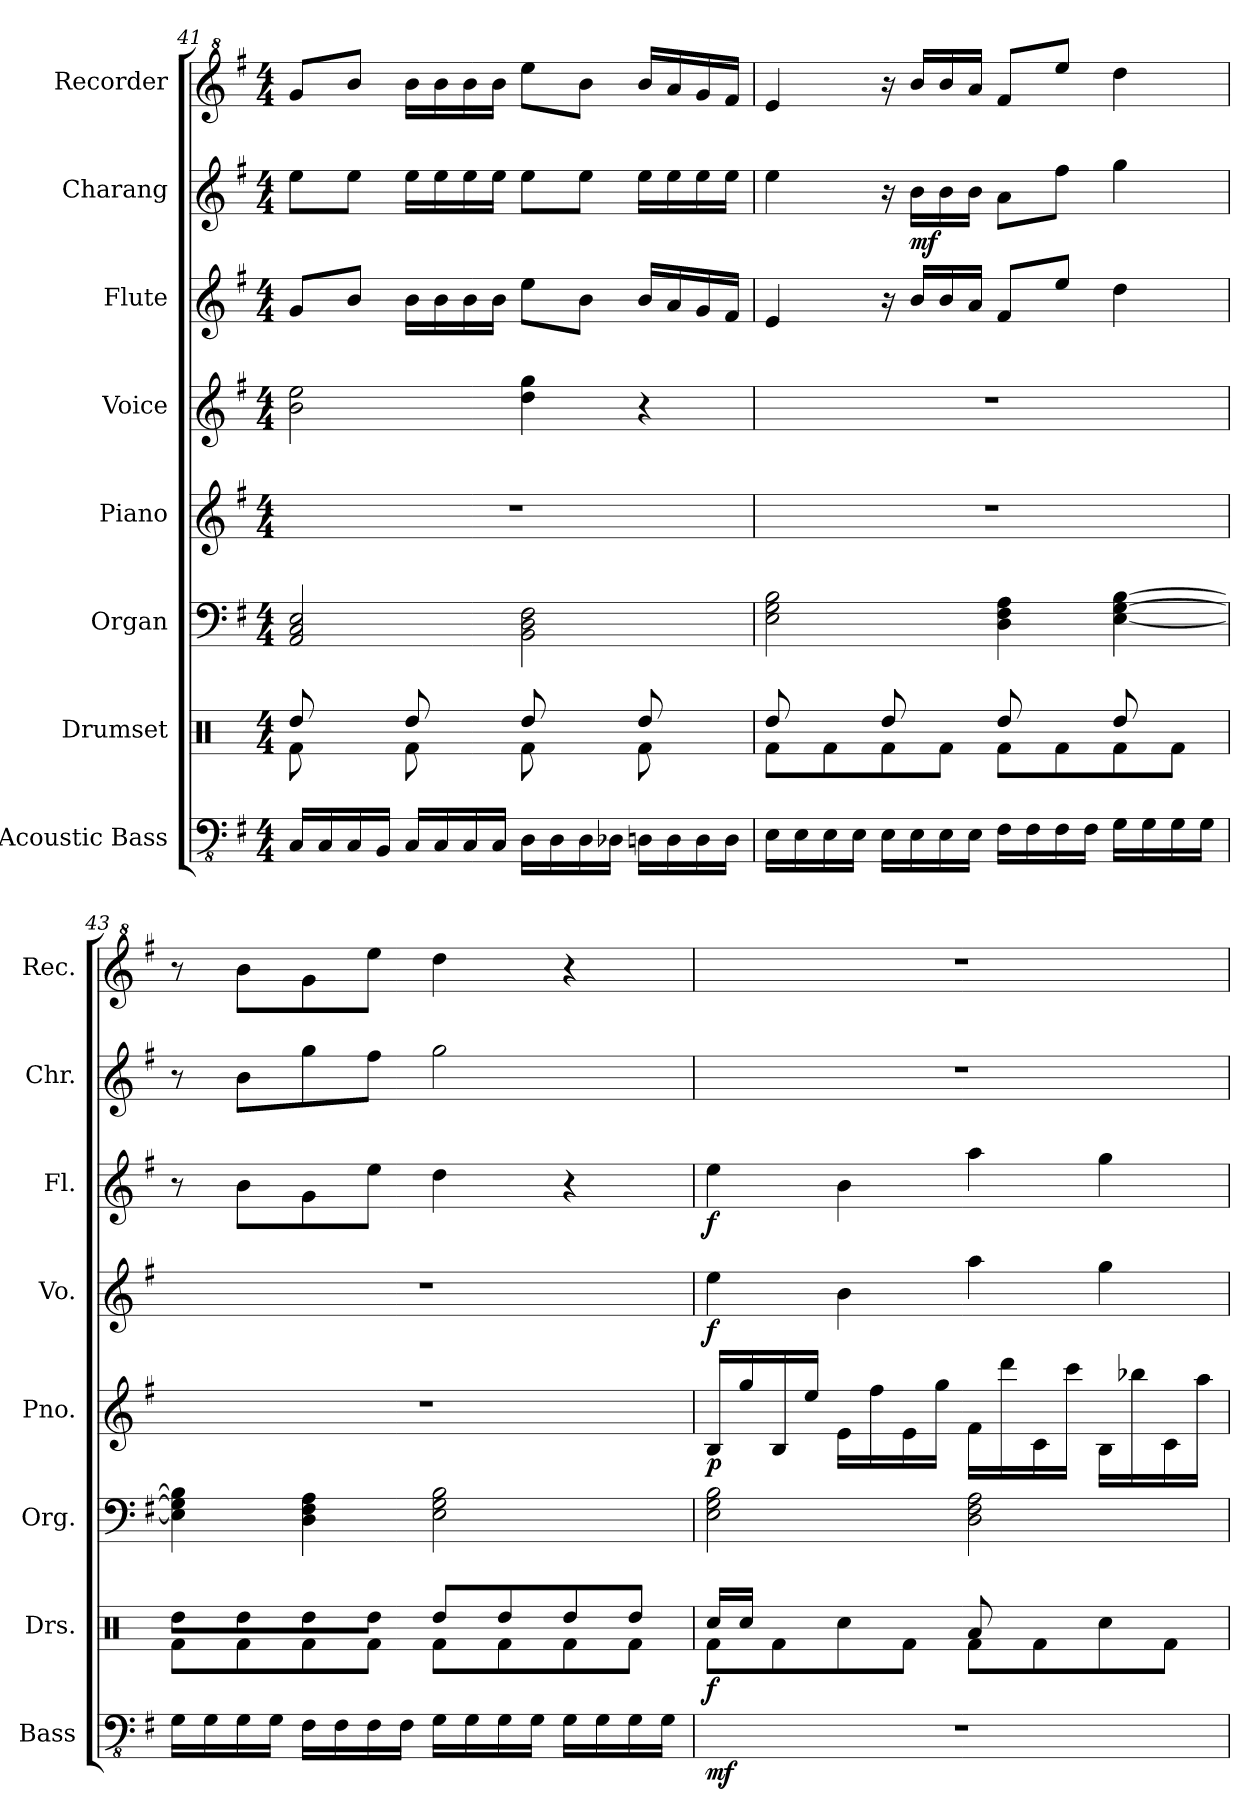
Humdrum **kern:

**kern	**dynam	**kern	**dynam	**kern	**kern	**dynam	**kern	**dynam	**kern	**dynam	**kern	**dynam	**kern
*part8	*part8	*part7	*part7	*part6	*part5	*part5	*part4	*part4	*part3	*part3	*part2	*part2	*part1
*staff8	*staff8	*staff7	*staff7	*staff6	*staff5	*staff5	*staff4	*staff4	*staff3	*staff3	*staff2	*staff2	*staff1
*I"Acoustic Bass	*	*I"Drumset	*	*I"Organ	*I"Piano	*	*I"Voice	*	*I"Flute	*	*I"Charang	*	*I"Recorder
*I'Bass	*	*I'Drs.	*	*I'Org.	*I'Pno.	*	*I'Vo.	*	*I'Fl.	*	*I'Chr.	*	*I'Rec.
*clefFv4	*	*clefX	*	*clefF4	*clefG2	*	*clefG2	*	*clefG2	*	*clefG2	*	*clefG^2
*k[f#]	*	*k[]	*	*k[f#]	*k[f#]	*	*k[f#]	*	*k[f#]	*	*k[f#]	*	*k[f#]
*M4/4	*	*M4/4	*	*M4/4	*M4/4	*	*M4/4	*	*M4/4	*	*M4/4	*	*M4/4
=41	=41	=41	=41	=41	=41	=41	=41	=41	=41	=41	=41	=41	=41
*	*	*^	*	*	*	*	*	*	*	*	*	*	*
16CC/LL	.	8Rdd/	8Rf\	.	2AA/ 2C/ 2E/	1r	.	2b\ 2ee\	.	8g/L	.	8ee\L	.	8gg/L
16CC/	.	.	.	.	.	.	.	.	.	.	.	.	.	.
16CC/	.	8ryy	8ryy	.	.	.	.	.	.	8b/J	.	8ee\J	.	8bb/J
16BBB/JJ	.	.	.	.	.	.	.	.	.	.	.	.	.	.
16CC/LL	.	8Rdd/	8Rf\	.	.	.	.	.	.	16b\LL	.	16ee\LL	.	16bb\LL
16CC/	.	.	.	.	.	.	.	.	.	16b\	.	16ee\	.	16bb\
16CC/	.	8ryy	8ryy	.	.	.	.	.	.	16b\	.	16ee\	.	16bb\
16CC/JJ	.	.	.	.	.	.	.	.	.	16b\JJ	.	16ee\JJ	.	16bb\JJ
16DD\LL	.	8Rdd/	8Rf\	.	2BB\ 2D\ 2F#\	.	.	4dd\ 4gg\	.	8ee\L	.	8ee\L	.	8eee\L
16DD\	.	.	.	.	.	.	.	.	.	.	.	.	.	.
16DD\	.	8ryy	8ryy	.	.	.	.	.	.	8b\J	.	8ee\J	.	8bb\J
16DD-X\JJ	.	.	.	.	.	.	.	.	.	.	.	.	.	.
16DDn\LL	.	8Rdd/	8Rf\	.	.	.	.	4r	.	16b/LL	.	16ee\LL	.	16bb/LL
16DD\	.	.	.	.	.	.	.	.	.	16a/	.	16ee\	.	16aa/
16DD\	.	8ryy	8ryy	.	.	.	.	.	.	16g/	.	16ee\	.	16gg/
16DD\JJ	.	.	.	.	.	.	.	.	.	16f#/JJ	.	16ee\JJ	.	16ff#/JJ
!!LO:PB:g=z
=42	=42	=42	=42	=42	=42	=42	=42	=42	=42	=42	=42	=42	=42	=42
16EE\LL	.	8Rdd/	8Rf\L	.	2E\ 2G\ 2B\	1r	.	1r	.	4e/	.	4ee\	.	4ee/
16EE\	.	.	.	.	.	.	.	.	.	.	.	.	.	.
16EE\	.	8ryy	8Rf\	.	.	.	.	.	.	.	.	.	.	.
16EE\JJ	.	.	.	.	.	.	.	.	.	.	.	.	.	.
16EE\LL	.	8Rdd/	8Rf\	.	.	.	.	.	.	16r	.	16r	.	16r
!	!	!	!	!	!	!	!	!	!	!	!	!	!LO:DY:b	!
16EE\	.	.	.	.	.	.	.	.	.	16b/LL	.	16b\LL	mf	16bb/LL
16EE\	.	8ryy	8Rf\J	.	.	.	.	.	.	16b/	.	16b\	.	16bb/
16EE\JJ	.	.	.	.	.	.	.	.	.	16a/JJ	.	16b\JJ	.	16aa/JJ
16FF#\LL	.	8Rdd/	8Rf\L	.	4D\ 4F#\ 4A\	.	.	.	.	8f#/L	.	8a\L	.	8ff#/L
16FF#\	.	.	.	.	.	.	.	.	.	.	.	.	.	.
16FF#\	.	8ryy	8Rf\	.	.	.	.	.	.	8ee/J	.	8ff#\J	.	8eee/J
16FF#\JJ	.	.	.	.	.	.	.	.	.	.	.	.	.	.
16GG\LL	.	8Rdd/	8Rf\	.	[4E\ [4G\ [4B\	.	.	.	.	4dd\	.	4gg\	.	4ddd\
16GG\	.	.	.	.	.	.	.	.	.	.	.	.	.	.
16GG\	.	8ryy	8Rf\J	.	.	.	.	.	.	.	.	.	.	.
16GG\JJ	.	.	.	.	.	.	.	.	.	.	.	.	.	.
=43	=43	=43	=43	=43	=43	=43	=43	=43	=43	=43	=43	=43	=43	=43
16GG\LL	.	8Rdd\L	8Rf\L	.	4E\] 4G\] 4B\]	1r	.	1r	.	8r	.	8r	.	8r
16GG\	.	.	.	.	.	.	.	.	.	.	.	.	.	.
16GG\	.	8Rdd\	8Rf\	.	.	.	.	.	.	8b\L	.	8b\L	.	8bb\L
16GG\JJ	.	.	.	.	.	.	.	.	.	.	.	.	.	.
16FF#\LL	.	8Rdd\	8Rf\	.	4D\ 4F#\ 4A\	.	.	.	.	8g\	.	8gg\	.	8gg\
16FF#\	.	.	.	.	.	.	.	.	.	.	.	.	.	.
16FF#\	.	8Rdd\J	8Rf\J	.	.	.	.	.	.	8ee\J	.	8ff#\J	.	8eee\J
16FF#\JJ	.	.	.	.	.	.	.	.	.	.	.	.	.	.
16GG\LL	.	8Rdd/L	8Rf\L	.	2E\ 2G\ 2B\	.	.	.	.	4dd\	.	2gg\	.	4ddd\
16GG\	.	.	.	.	.	.	.	.	.	.	.	.	.	.
16GG\	.	8Rdd/	8Rf\	.	.	.	.	.	.	.	.	.	.	.
16GG\JJ	.	.	.	.	.	.	.	.	.	.	.	.	.	.
16GG\LL	.	8Rdd/	8Rf\	.	.	.	.	.	.	4r	.	.	.	4r
16GG\	.	.	.	.	.	.	.	.	.	.	.	.	.	.
16GG\	.	8Rdd/J	8Rf\J	.	.	.	.	.	.	.	.	.	.	.
16GG\JJ	.	.	.	.	.	.	.	.	.	.	.	.	.	.
!!LO:PB:g=z
=44	=44	=44	=44	=44	=44	=44	=44	=44	=44	=44	=44	=44	=44	=44
!	!LO:DY:b	!	!	!LO:DY:b	!	!	!LO:DY:b	!	!LO:DY:b	!	!LO:DY:b	!	!	!
1r	mf	16Rcc/LL	8Rf\L	f	2E\ 2G\ 2B\	16B/LL	p	4ee\	f	4ee\	f	1r	.	1r
.	.	16Rcc/JJ	.	.	.	16gg/	.	.	.	.	.	.	.	.
.	.	8ryy	8Rf\	.	.	16B/	.	.	.	.	.	.	.	.
.	.	.	.	.	.	16ee/JJ	.	.	.	.	.	.	.	.
.	.	4ryy	8Rcc\	.	.	16e\LL	.	4b\	.	4b\	.	.	.	.
.	.	.	.	.	.	16ff#\	.	.	.	.	.	.	.	.
.	.	.	8Rf\J	.	.	16e\	.	.	.	.	.	.	.	.
.	.	.	.	.	.	16gg\JJ	.	.	.	.	.	.	.	.
.	.	8Ra/	8Rf\L	.	2D\ 2F#\ 2A\	16f#\LL	.	4aa\	.	4aa\	.	.	.	.
.	.	.	.	.	.	16ddd\	.	.	.	.	.	.	.	.
.	.	8ryy	8Rf\	.	.	16c\	.	.	.	.	.	.	.	.
.	.	.	.	.	.	16ccc\JJ	.	.	.	.	.	.	.	.
.	.	4ryy	8Rcc\	.	.	16B\LL	.	4gg\	.	4gg\	.	.	.	.
.	.	.	.	.	.	16bb-X\	.	.	.	.	.	.	.	.
.	.	.	8Rf\J	.	.	16c\	.	.	.	.	.	.	.	.
.	.	.	.	.	.	16aa\JJ	.	.	.	.	.	.	.	.
*	*	*v	*v	*	*	*	*	*	*	*	*	*	*	*
=	=	=	=	=	=	=	=	=	=	=	=	=	=
*-	*-	*-	*-	*-	*-	*-	*-	*-	*-	*-	*-	*-	*-
